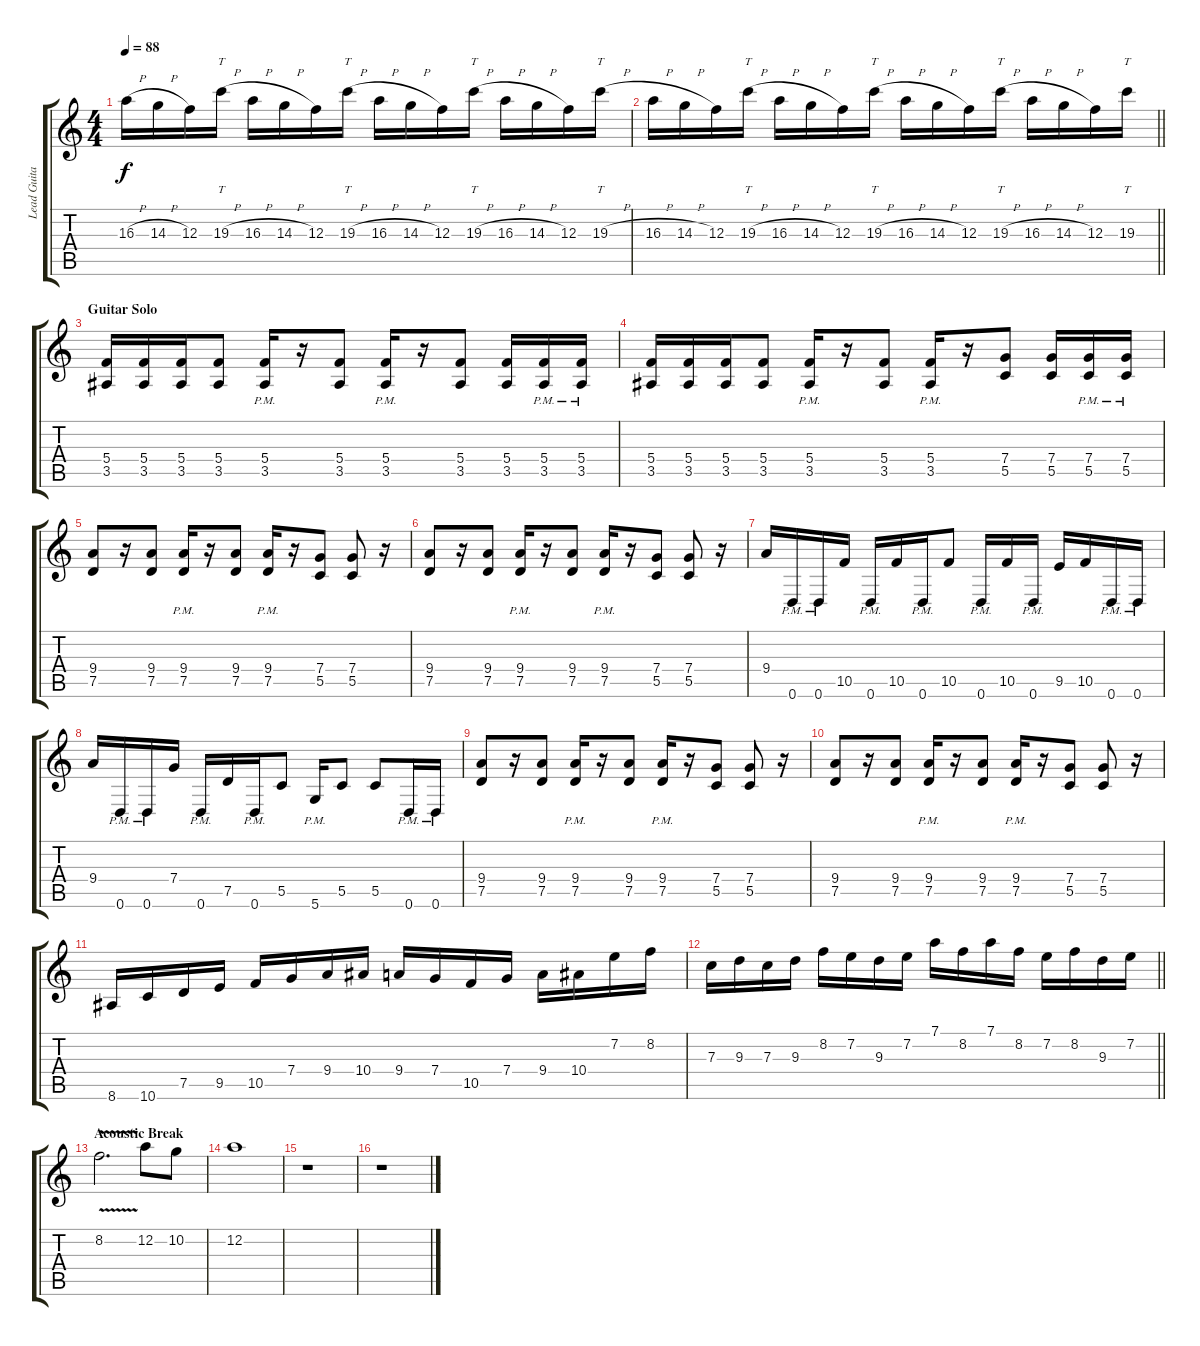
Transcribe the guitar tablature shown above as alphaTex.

\track ("Lead Guitar 2" "Lead Guita") {instrument distortionguitar}
\staff {score tabs}
\tuning (D4 A3 F3 C3 G2 D2) {hide}
\ts (4 4)
\tempo 88
\clef g2
\ks c
16.3{h}.16{dy f} 14.3{h}.16 12.3.16 19.3{h}.16{tt} 16.3{h}.16 14.3{h}.16 12.3.16 19.3{h}.16{tt} 16.3{h}.16 14.3{h}.16 12.3.16 19.3{h}.16{tt} 16.3{h}.16 14.3{h}.16 12.3.16 19.3{h}.16{tt} |
\barLineRight lightlight
16.3{h}.16 14.3{h}.16 12.3.16 19.3{h}.16{tt} 16.3{h}.16 14.3{h}.16 12.3.16 19.3{h}.16{tt} 16.3{h}.16 14.3{h}.16 12.3.16 19.3{h}.16{tt} 16.3{h}.16 14.3{h}.16 12.3.16 19.3.16{tt} |
\section ("" "Guitar Solo")
(5.4 3.5).16{balance 8} (5.4 3.5).16 (5.4 3.5).16 (5.4 3.5).8 (5.4{pm} 3.5{pm}).16 r.16 (5.4 3.5).8 (5.4{pm} 3.5{pm}).16 r.16 (5.4 3.5).8 (5.4 3.5).16 (5.4{pm} 3.5{pm}).16 (5.4{pm} 3.5{pm}).16 |
(5.4 3.5).16 (5.4 3.5).16 (5.4 3.5).16 (5.4 3.5).8 (5.4{pm} 3.5{pm}).16 r.16 (5.4 3.5).8 (5.4{pm} 3.5{pm}).16 r.16 (7.4 5.5).8 (7.4 5.5).16 (7.4{pm} 5.5{pm}).16 (7.4{pm} 5.5{pm}).16 |
(9.4 7.5).8 r.16 (9.4 7.5).8 (9.4{pm} 7.5{pm}).16 r.16 (9.4 7.5).8 (9.4{pm} 7.5{pm}).16 r.16 (7.4 5.5).8 (7.4 5.5).8 r.16 |
(9.4 7.5).8 r.16 (9.4 7.5).8 (9.4{pm} 7.5{pm}).16 r.16 (9.4 7.5).8 (9.4{pm} 7.5{pm}).16 r.16 (7.4 5.5).8 (7.4 5.5).8 r.16 |
9.4.16{balance 10} 0.6{pm}.16 0.6{pm}.16 10.5.16 0.6{pm}.16 10.5.16 0.6{pm}.16 10.5.8 0.6{pm}.16 10.5.16 0.6{pm}.16 9.5.16 10.5.16 0.6{pm}.16 0.6{pm}.16 |
9.4.16 0.6{pm}.16 0.6{pm}.16 7.4.16 0.6{pm}.16 7.5.16 0.6{pm}.16 5.5.8 5.6{pm}.16 5.5.8 5.5.8 0.6{pm}.16 0.6{pm}.16 |
(9.4 7.5).8 r.16 (9.4 7.5).8 (9.4{pm} 7.5{pm}).16 r.16 (9.4 7.5).8 (9.4{pm} 7.5{pm}).16 r.16 (7.4 5.5).8 (7.4 5.5).8 r.16 |
(9.4 7.5).8 r.16 (9.4 7.5).8 (9.4{pm} 7.5{pm}).16 r.16 (9.4 7.5).8 (9.4{pm} 7.5{pm}).16 r.16 (7.4 5.5).8 (7.4 5.5).8 r.16 |
8.6.16{balance 8} 10.6.16 7.5.16 9.5.16 10.5.16 7.4.16 9.4.16 10.4.16 9.4.16 7.4.16 10.5.16 7.4.16 9.4.16 10.4.16 7.2.16 8.2.16 |
\barLineRight lightlight
7.3.16 9.3.16 7.3.16 9.3.16 8.2.16 7.2.16 9.3.16 7.2.16 7.1.16 8.2.16 7.1.16 8.2.16 7.2.16 8.2.16 9.3.16 7.2.16 |
\section ("" "Acoustic Break")
8.2{v}.2{d} 12.2.8 10.2.8 |
12.2.1{volume 4} |
r.1 |
r.1
